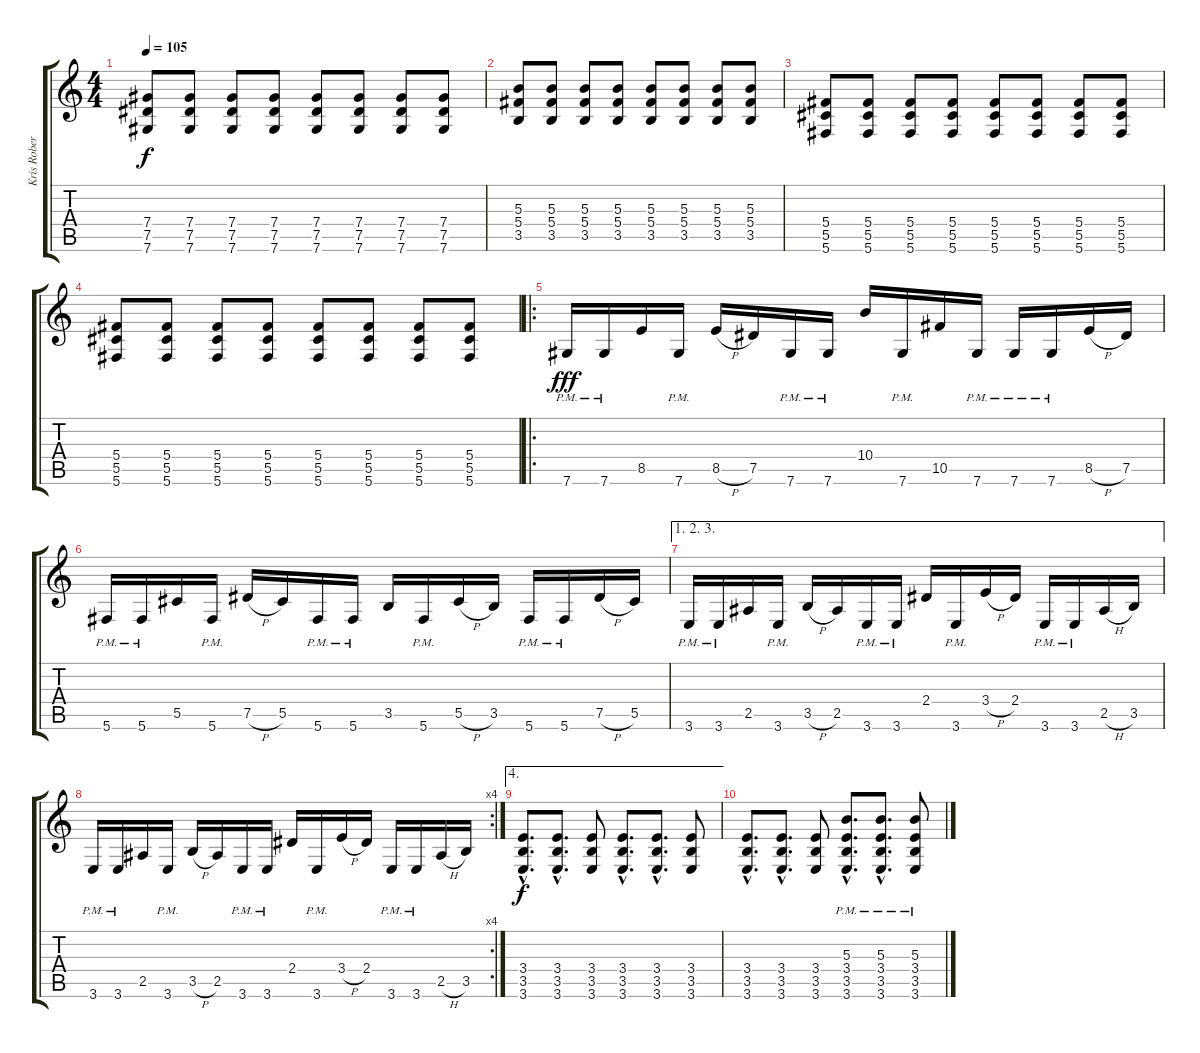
\track ("Kris Roberts" "Kris Rober") {instrument overdrivenguitar}
\staff {score tabs}
\tuning (Eb4 Bb3 Gb3 Db3 Ab2 Db2) {hide}
\ts (4 4)
\tempo 105
\clef g2
\ks c
(7.4 7.5 7.6).8{dy f} (7.4 7.5 7.6).8 (7.4 7.5 7.6).8 (7.4 7.5 7.6).8 (7.4 7.5 7.6).8 (7.4 7.5 7.6).8 (7.4 7.5 7.6).8 (7.4 7.5 7.6).8 |
(5.3 5.4 3.5).8 (5.3 5.4 3.5).8 (5.3 5.4 3.5).8 (5.3 5.4 3.5).8 (5.3 5.4 3.5).8 (5.3 5.4 3.5).8 (5.3 5.4 3.5).8 (5.3 5.4 3.5).8 |
(5.4 5.5 5.6).8 (5.4 5.5 5.6).8 (5.4 5.5 5.6).8 (5.4 5.5 5.6).8 (5.4 5.5 5.6).8 (5.4 5.5 5.6).8 (5.4 5.5 5.6).8 (5.4 5.5 5.6).8 |
(5.4 5.5 5.6).8 (5.4 5.5 5.6).8 (5.4 5.5 5.6).8 (5.4 5.5 5.6).8 (5.4 5.5 5.6).8 (5.4 5.5 5.6).8 (5.4 5.5 5.6).8 (5.4 5.5 5.6).8 |
\ro
7.6{pm}.16{dy fff} 7.6{pm}.16 8.5.16 7.6{pm}.16 8.5{h}.16 7.5.16 7.6{pm}.16 7.6{pm}.16 10.4.16 7.6{pm}.16 10.5.16 7.6{pm}.16 7.6{pm}.16 7.6{pm}.16 8.5{h}.16 7.5.16 |
5.6{pm}.16 5.6{pm}.16 5.5.16 5.6{pm}.16 7.5{h}.16 5.5.16 5.6{pm}.16 5.6{pm}.16 3.5.16 5.6{pm}.16 5.5{h}.16 3.5.16 5.6{pm}.16 5.6{pm}.16 7.5{h}.16 5.5.16 |
\ae (1 2 3)
3.6{pm}.16 3.6{pm}.16 2.5.16 3.6{pm}.16 3.5{h}.16 2.5.16 3.6{pm}.16 3.6{pm}.16 2.4.16 3.6{pm}.16 3.4{h}.16 2.4.16 3.6{pm}.16 3.6{pm}.16 2.5{h}.16 3.5.16 |
\rc 4
3.6{pm}.16 3.6{pm}.16 2.5.16 3.6{pm}.16 3.5{h}.16 2.5.16 3.6{pm}.16 3.6{pm}.16 2.4.16 3.6{pm}.16 3.4{h}.16 2.4.16 3.6{pm}.16 3.6{pm}.16 2.5{h}.16 3.5.16 |
\ae 4
(3.4{hac} 3.5{hac} 3.6{hac}).8{d dy f} (3.4{hac} 3.5{hac} 3.6{hac}).8{d} (3.4 3.5 3.6).8 (3.4{hac} 3.5{hac} 3.6{hac}).8{d} (3.4{hac} 3.5{hac} 3.6{hac}).8{d} (3.4 3.5 3.6).8 |
(3.4{hac} 3.5{hac} 3.6{hac}).8{d} (3.4{hac} 3.5{hac} 3.6{hac}).8{d} (3.4 3.5 3.6).8 (5.3{hac pm} 3.4{hac pm} 3.5{hac pm} 3.6{hac pm}).8{d} (5.3{hac pm} 3.4{hac pm} 3.5{hac pm} 3.6{hac pm}).8{d} (5.3{pm} 3.4{pm} 3.5{pm} 3.6{pm}).8
